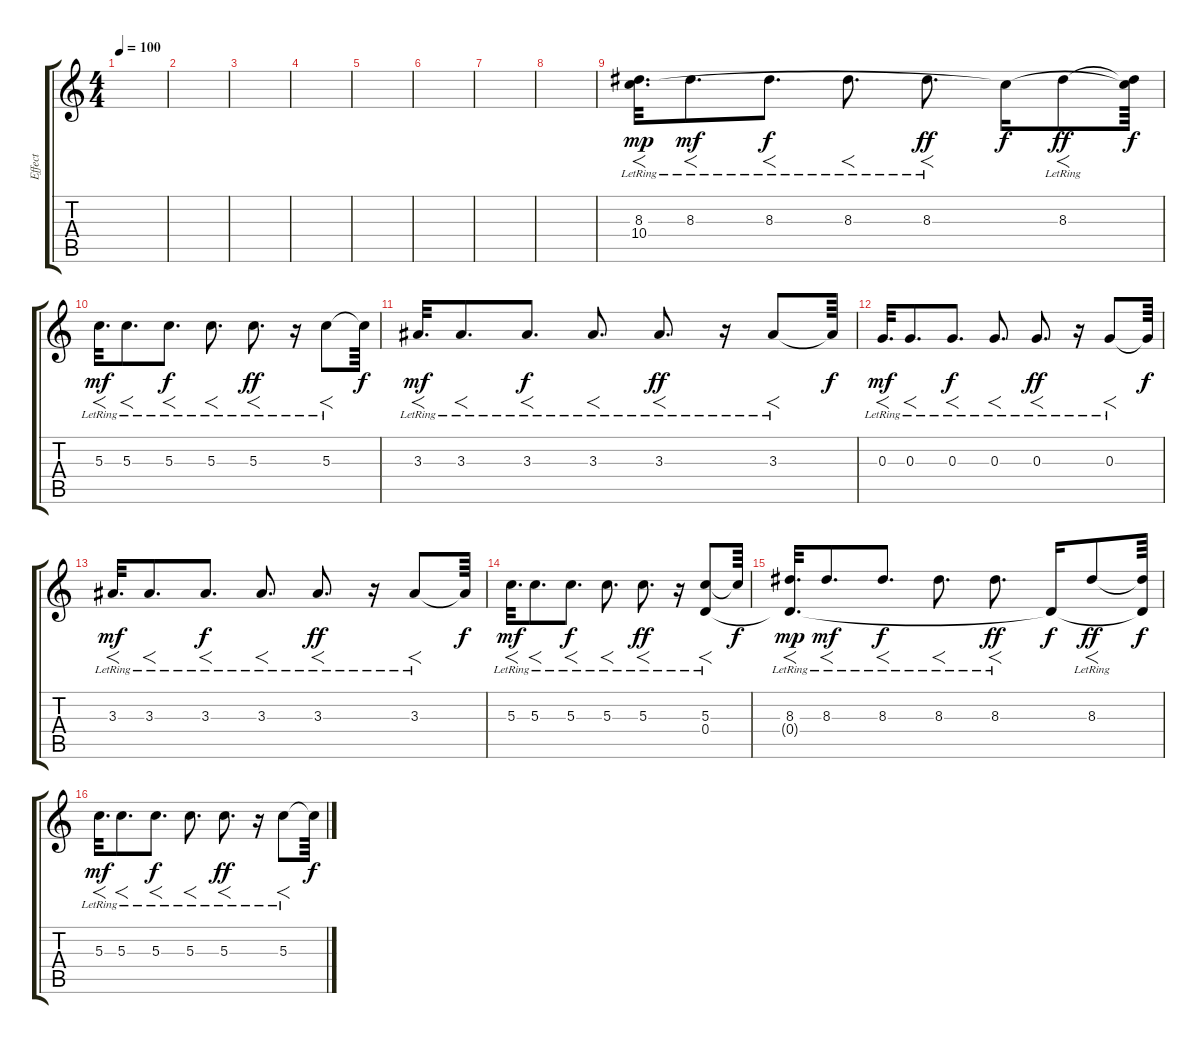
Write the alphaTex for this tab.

\track ("Effect" "Effect") {instrument electricguitarjazz}
\staff {score tabs}
\tuning (E4 B3 G3 D3 A2 E2) {hide}
\ts (4 4)
\tempo 100
\clef g2
\ks c
|
|
|
|
|
|
|
|
(8.3{lr} 10.4).32{f d dy mp} 8.3{lr}.8{f d dy mf} 8.3{lr}.8{f d dy f} 8.3{lr}.8{f d} 8.3{lr}.8{f d dy ff} 10.4{t}.16{dy f} 8.3{lr}.8{f dy ff} (8.3{t} 10.4{t}).64{dy f} |
5.3{lr}.32{f d dy mf} 5.3{lr}.8{f d} 5.3{lr}.8{f d dy f} 5.3{lr}.8{f d} 5.3{lr}.8{f d dy ff} r.16 5.3{lr}.8{f} 5.3{t}.64{dy f} |
3.3{lr}.32{f d dy mf} 3.3{lr}.8{f d} 3.3{lr}.8{f d dy f} 3.3{lr}.8{f d} 3.3{lr}.8{f d dy ff} r.16 3.3{lr}.8{f} 3.3{t}.64{dy f} |
0.3{lr}.32{f d dy mf} 0.3{lr}.8{f d} 0.3{lr}.8{f d dy f} 0.3{lr}.8{f d} 0.3{lr}.8{f d dy ff} r.16 0.3{lr}.8{f} 0.3{t}.64{dy f} |
3.3{lr}.32{f d dy mf} 3.3{lr}.8{f d} 3.3{lr}.8{f d dy f} 3.3{lr}.8{f d} 3.3{lr}.8{f d dy ff} r.16 3.3{lr}.8{f} 3.3{t}.64{dy f} |
5.3{lr}.32{f d dy mf} 5.3{lr}.8{f d} 5.3{lr}.8{f d dy f} 5.3{lr}.8{f d} 5.3{lr}.8{f d dy ff} r.16 (5.3{lr} 0.4).8{f} 5.3{t}.64{dy f} |
(8.3{lr} 0.4{t}).32{f d dy mp} 8.3{lr}.8{f d dy mf} 8.3{lr}.8{f d dy f} 8.3{lr}.8{f d} 8.3{lr}.8{f d dy ff} 0.4{t}.16{dy f} 8.3{lr}.8{f dy ff} (8.3{t} 0.4{t}).64{dy f} |
5.3{lr}.32{f d dy mf} 5.3{lr}.8{f d} 5.3{lr}.8{f d dy f} 5.3{lr}.8{f d} 5.3{lr}.8{f d dy ff} r.16 5.3{lr}.8{f} 5.3{t}.64{dy f}
